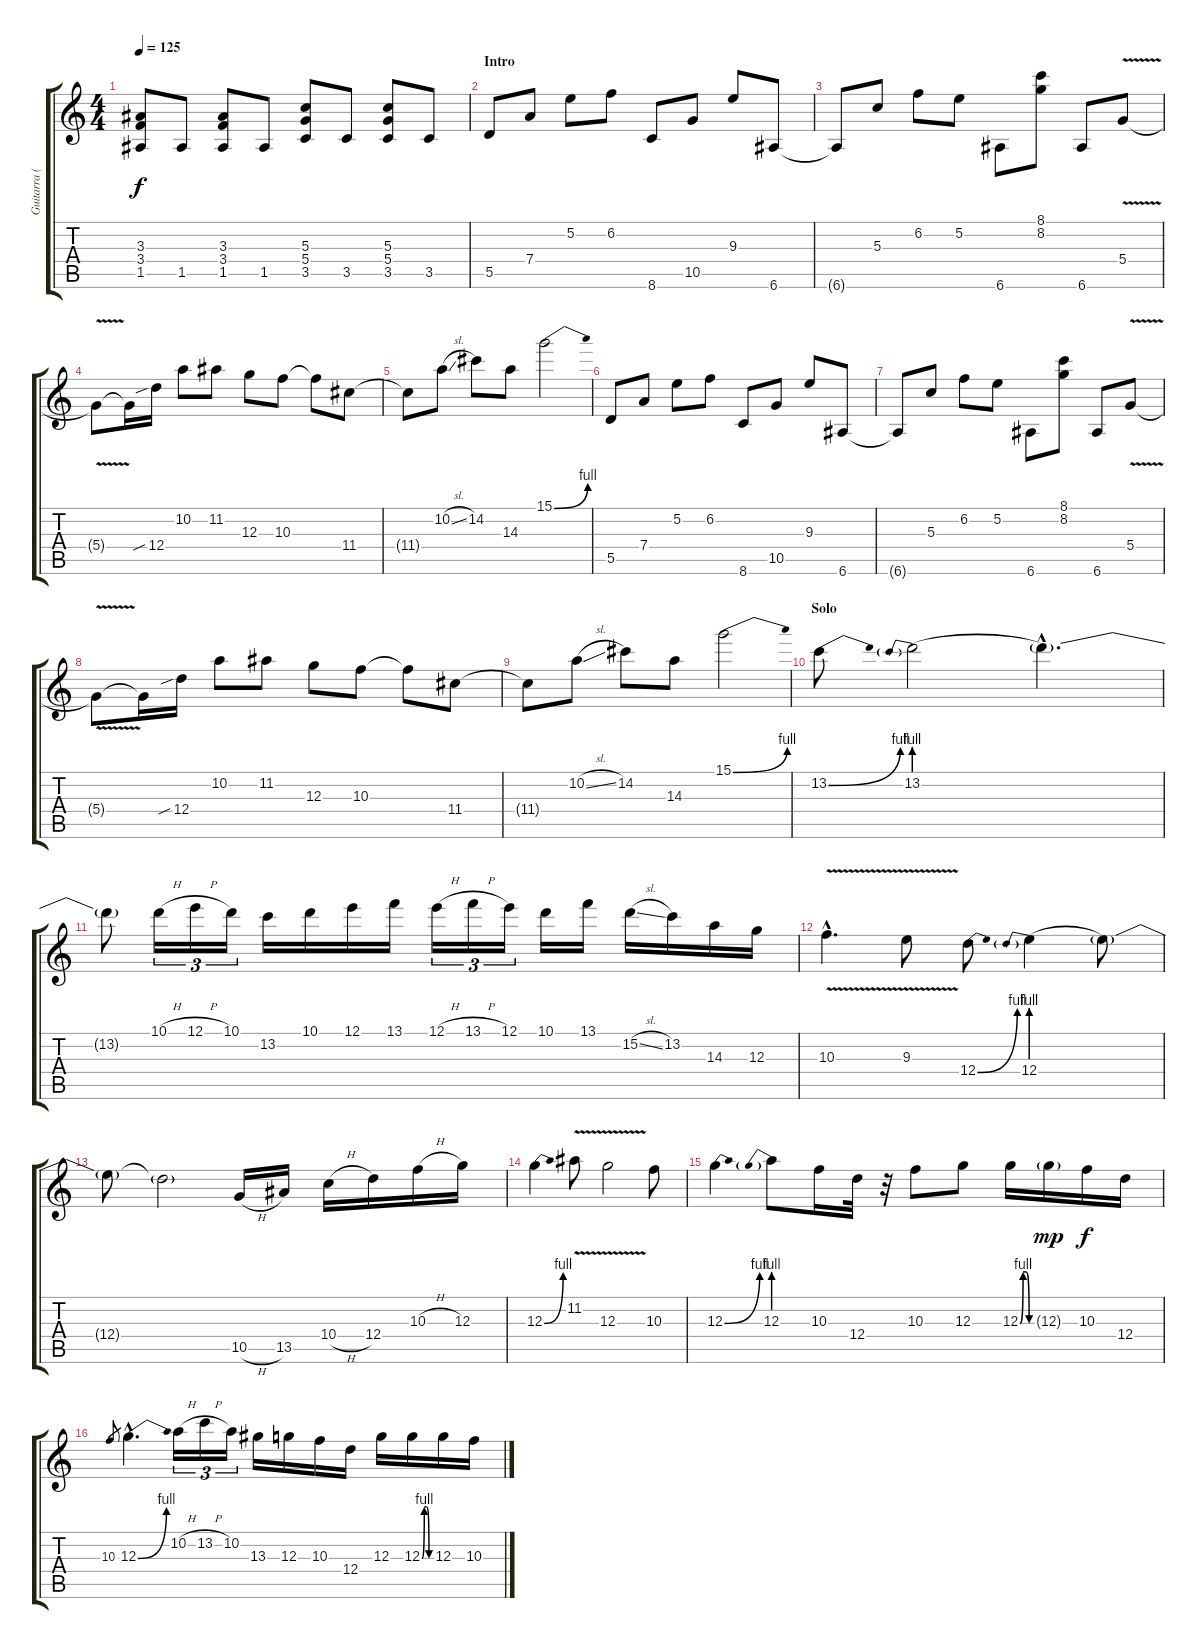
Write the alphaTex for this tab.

\track ("Guitarra (Paul Gilbert)" "Guitarra (") {instrument distortionguitar}
\staff {score tabs}
\tuning (E4 B3 G3 D3 A2 E2) {hide}
\ts (4 4)
\tempo 125
\clef g2
\ks c
(3.3 3.4 1.5).8{dy f} 1.5.8 (3.3 3.4 1.5).8 1.5.8 (5.3 5.4 3.5).8 3.5.8 (5.3 5.4 3.5).8 3.5.8 |
\section ("" "Intro")
5.5.8 7.4.8 5.2.8 6.2.8 8.6.8 10.5.8 9.3.8 6.6.8 |
6.6{t}.8 5.3.8 6.2.8 5.2.8 6.6.8 (8.1 8.2).8 6.6.8 5.4{v}.8 |
5.4{t}.8 5.4{t}.16 12.4{sib}.16 10.2.8 11.2.8 12.3.8 10.3.8 10.3{t}.8 11.4.8 |
11.4{t}.8 10.2{sl}.8 14.2.8 14.3.8 15.1{be (bend 0 0 60 4)}.2 |
5.5.8 7.4.8 5.2.8 6.2.8 8.6.8 10.5.8 9.3.8 6.6.8 |
6.6{t}.8 5.3.8 6.2.8 5.2.8 6.6.8 (8.1 8.2).8 6.6.8 5.4{v}.8 |
5.4{t}.8 5.4{t}.16 12.4{sib}.16 10.2.8 11.2.8 12.3.8 10.3.8 10.3{t}.8 11.4.8 |
11.4{t}.8 10.2{sl}.8 14.2.8 14.3.8 15.1{be (bend 0 0 60 4)}.2 |
\section ("" "Solo")
13.2{be (bend 0 0 60 4)}.8 13.2{be (prebend 0 4 60 4)}.2 13.2{hac t}.4{d} |
13.2{t}.8 10.1{h}.16{tu (3 2)} 12.1{h}.16{tu (3 2)} 10.1.16{tu (3 2)} 13.2.16 10.1.16 12.1.16 13.1.16 12.1{h}.16{tu (3 2)} 13.1{h}.16{tu (3 2)} 12.1.16{tu (3 2)} 10.1.16 13.1.16 15.2{sl}.16 13.2.16 14.3.16 12.3.16 |
10.3{v hac}.4{d} 9.3{v}.8 12.4{be (bend 0 0 60 4)}.8 12.4{be (prebend 0 4 60 4)}.4 12.4{t}.8 |
12.4{t}.8 12.4{t}.2 10.5{h}.16 13.5.16 10.4{h}.16 12.4.16 10.3{h}.16 12.3.16 |
12.3{be (bend 0 0 60 4)}.4 11.2{v}.8 12.3{v}.2 10.3.8 |
12.3{be (bend 0 0 60 4)}.4 12.3{be (prebend 0 4 60 4)}.8 10.3.16 12.4.32 r.32 10.3.8 12.3.8 12.3{be (custom 0 0 15 4 30 4 45 0 60 0)}.16 12.3{g}.16{dy mp} 10.3.16{dy f} 12.4.16 |
10.3.8{gr} 12.3{be (bend 0 0 60 4) hac}.4{d} 10.2{h}.16{tu (3 2)} 13.2{h}.16{tu (3 2)} 10.2.16{tu (3 2)} 13.3.16 12.3.16 10.3.16 12.4.16 12.3.16 12.3{be (custom 0 0 15 4 30 4 45 0 60 0)}.16 12.3.16 10.3.16
